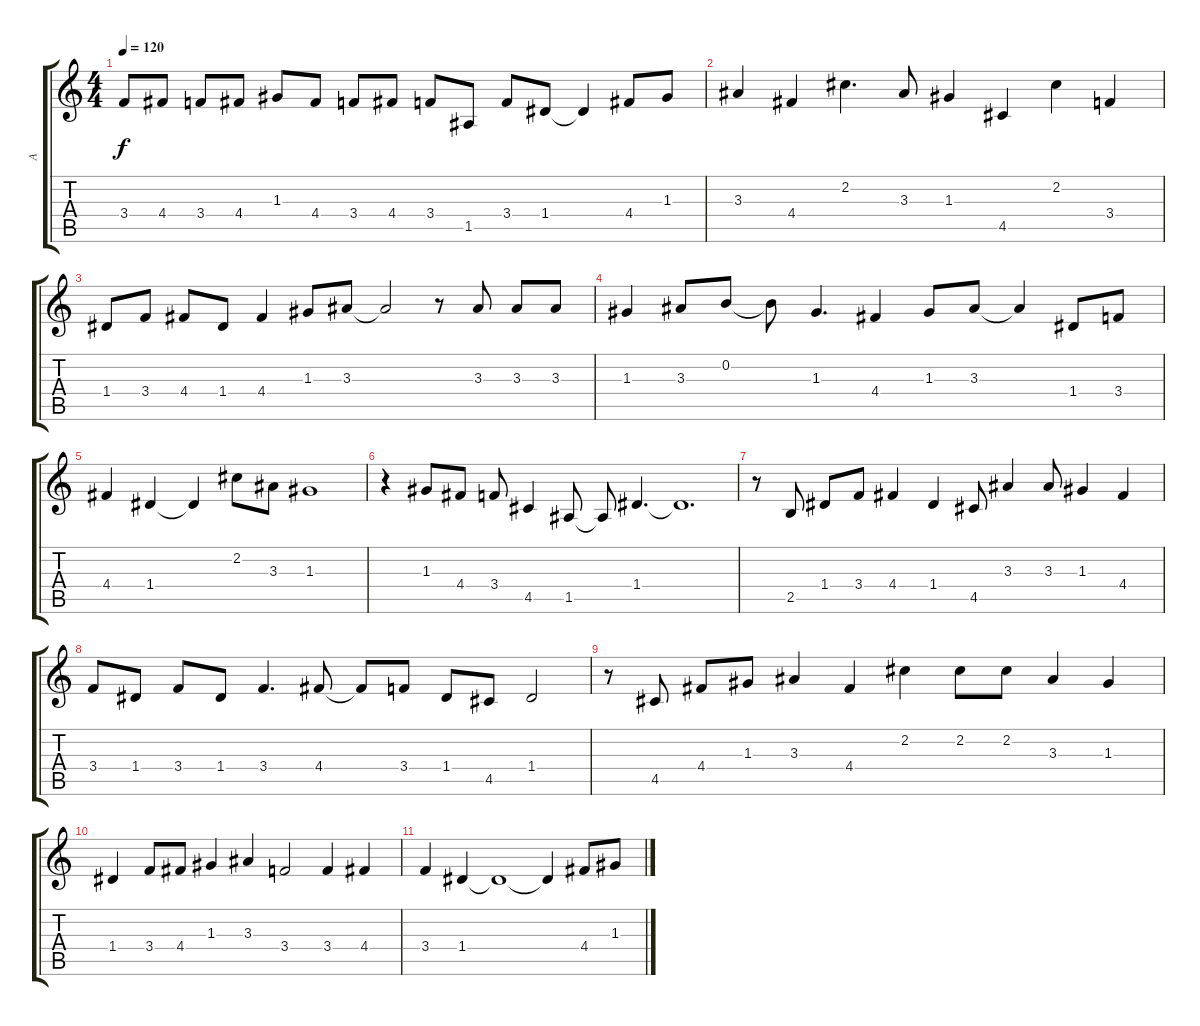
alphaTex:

\track ("A" "A") {instrument acousticguitarsteel}
\staff {score tabs}
\tuning (E4 B3 G3 D3 A2 E2) {hide}
\ts (4 4)
\tempo 120
\clef g2
\ks c
3.4.8{dy f} 4.4.8 3.4.8 4.4.8 1.3.8 4.4.8 3.4.8 4.4.8 3.4.8 1.5.8 3.4.8 1.4.8 1.4{t}.4 4.4.8 1.3.8 |
3.3.4 4.4.4 2.2.4{d} 3.3.8 1.3.4 4.5.4 2.2.4 3.4.4 |
1.4.8 3.4.8 4.4.8 1.4.8 4.4.4 1.3.8 3.3.8 3.3{t}.2 r.8 3.3.8 3.3.8 3.3.8 |
1.3.4 3.3.8 0.2.8 0.2{t}.8 1.3.4{d} 4.4.4 1.3.8 3.3.8 3.3{t}.4 1.4.8 3.4.8 |
4.4.4 1.4.4 1.4{t}.4 2.2.8 3.3.8 1.3.1 |
r.4 1.3.8 4.4.8 3.4.8 4.5.4 1.5.8 1.5{t}.8 1.4.4{d} 1.4{t}.1{d} |
r.8 2.5.8 1.4.8 3.4.8 4.4.4 1.4.4 4.5.8 3.3.4 3.3.8 1.3.4 4.4.4 |
3.4.8 1.4.8 3.4.8 1.4.8 3.4.4{d} 4.4.8 4.4{t}.8 3.4.8 1.4.8 4.5.8 1.4.2 |
r.8 4.5.8 4.4.8 1.3.8 3.3.4 4.4.4 2.2.4 2.2.8 2.2.8 3.3.4 1.3.4 |
1.4.4 3.4.8 4.4.8 1.3.4 3.3.4 3.4.2 3.4.4 4.4.4 |
3.4.4 1.4.4 1.4{t}.1 1.4{t}.4 4.4.8 1.3.8
